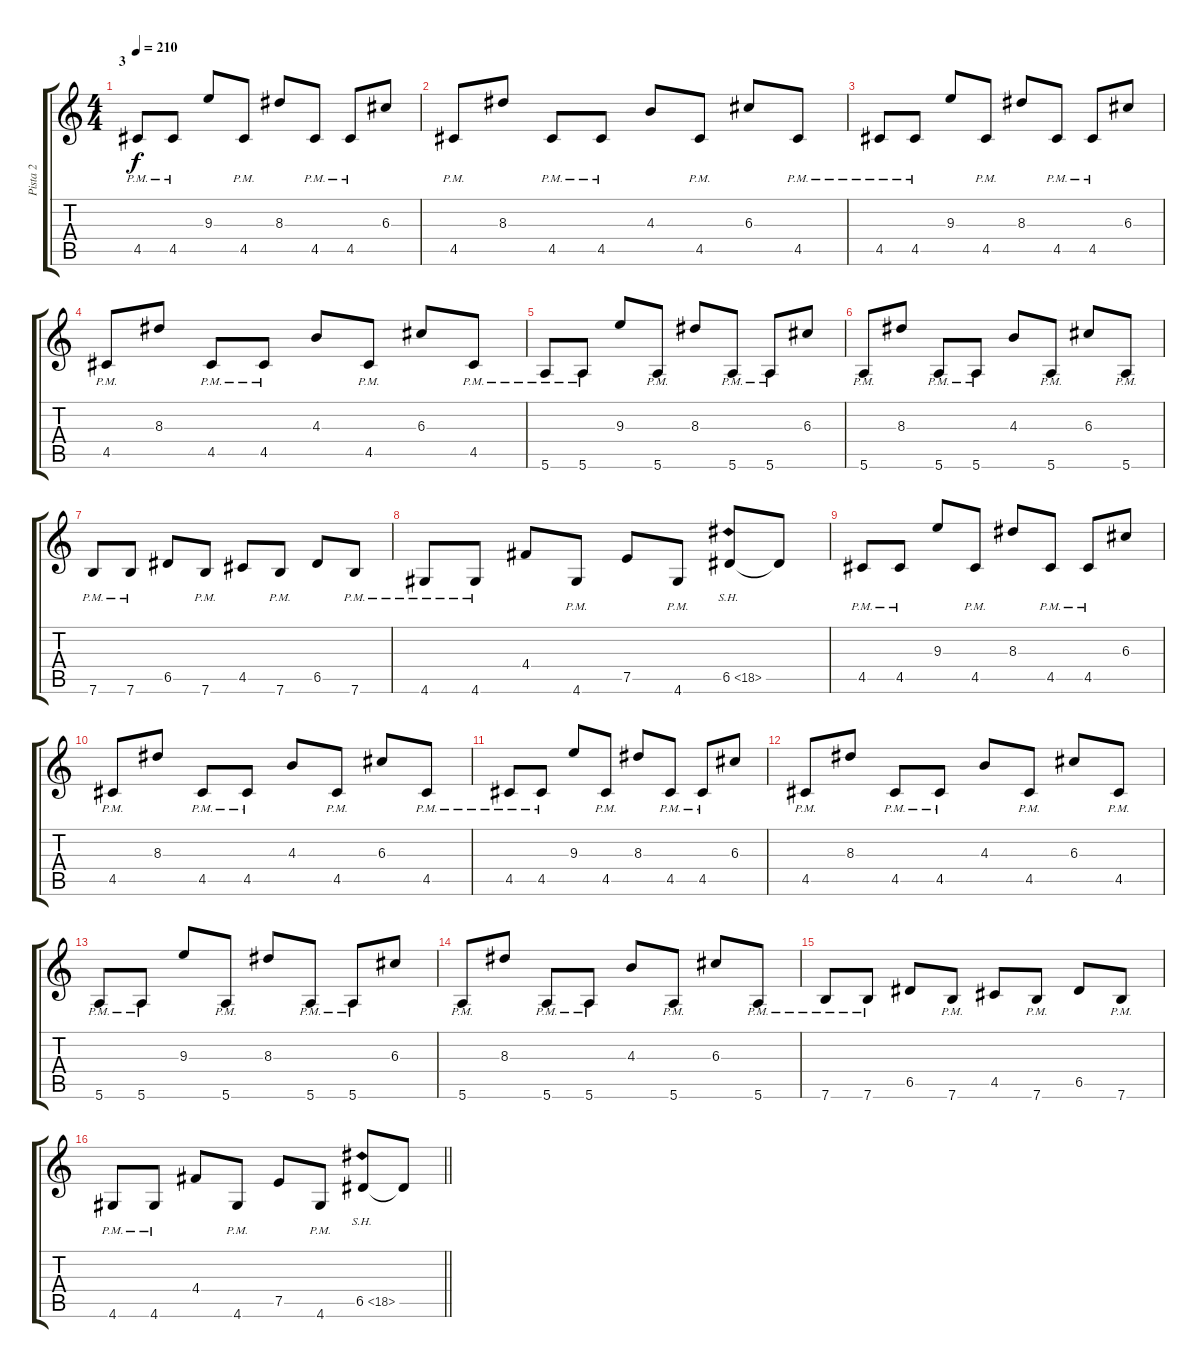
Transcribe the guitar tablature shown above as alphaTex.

\track ("Pista 2" "Pista 2") {instrument distortionguitar}
\staff {score tabs}
\tuning (E4 B3 G3 D3 A2 E2) {hide}
\ts (4 4)
\section ("" "3")
\tempo 210
\clef g2
\ks c
4.5{pm}.8{dy f} 4.5{pm}.8 9.3.8 4.5{pm}.8 8.3.8 4.5{pm}.8 4.5{pm}.8 6.3.8 |
4.5{pm}.8 8.3.8 4.5{pm}.8 4.5{pm}.8 4.3.8 4.5{pm}.8 6.3.8 4.5{pm}.8 |
4.5{pm}.8 4.5{pm}.8 9.3.8 4.5{pm}.8 8.3.8 4.5{pm}.8 4.5{pm}.8 6.3.8 |
4.5{pm}.8 8.3.8 4.5{pm}.8 4.5{pm}.8 4.3.8 4.5{pm}.8 6.3.8 4.5{pm}.8 |
5.6{pm}.8 5.6{pm}.8 9.3.8 5.6{pm}.8 8.3.8 5.6{pm}.8 5.6{pm}.8 6.3.8 |
5.6{pm}.8 8.3.8 5.6{pm}.8 5.6{pm}.8 4.3.8 5.6{pm}.8 6.3.8 5.6{pm}.8 |
7.6{pm}.8 7.6{pm}.8 6.5.8 7.6{pm}.8 4.5.8 7.6{pm}.8 6.5.8 7.6{pm}.8 |
4.6{pm}.8 4.6{pm}.8 4.4.8 4.6{pm}.8 7.5.8 4.6{pm}.8 6.5{sh 12}.8 6.5{t}.8 |
4.5{pm}.8 4.5{pm}.8 9.3.8 4.5{pm}.8 8.3.8 4.5{pm}.8 4.5{pm}.8 6.3.8 |
4.5{pm}.8 8.3.8 4.5{pm}.8 4.5{pm}.8 4.3.8 4.5{pm}.8 6.3.8 4.5{pm}.8 |
4.5{pm}.8 4.5{pm}.8 9.3.8 4.5{pm}.8 8.3.8 4.5{pm}.8 4.5{pm}.8 6.3.8 |
4.5{pm}.8 8.3.8 4.5{pm}.8 4.5{pm}.8 4.3.8 4.5{pm}.8 6.3.8 4.5{pm}.8 |
5.6{pm}.8 5.6{pm}.8 9.3.8 5.6{pm}.8 8.3.8 5.6{pm}.8 5.6{pm}.8 6.3.8 |
5.6{pm}.8 8.3.8 5.6{pm}.8 5.6{pm}.8 4.3.8 5.6{pm}.8 6.3.8 5.6{pm}.8 |
7.6{pm}.8 7.6{pm}.8 6.5.8 7.6{pm}.8 4.5.8 7.6{pm}.8 6.5.8 7.6{pm}.8 |
\barLineRight lightlight
4.6{pm}.8 4.6{pm}.8 4.4.8 4.6{pm}.8 7.5.8 4.6{pm}.8 6.5{sh 12}.8 6.5{t}.8
